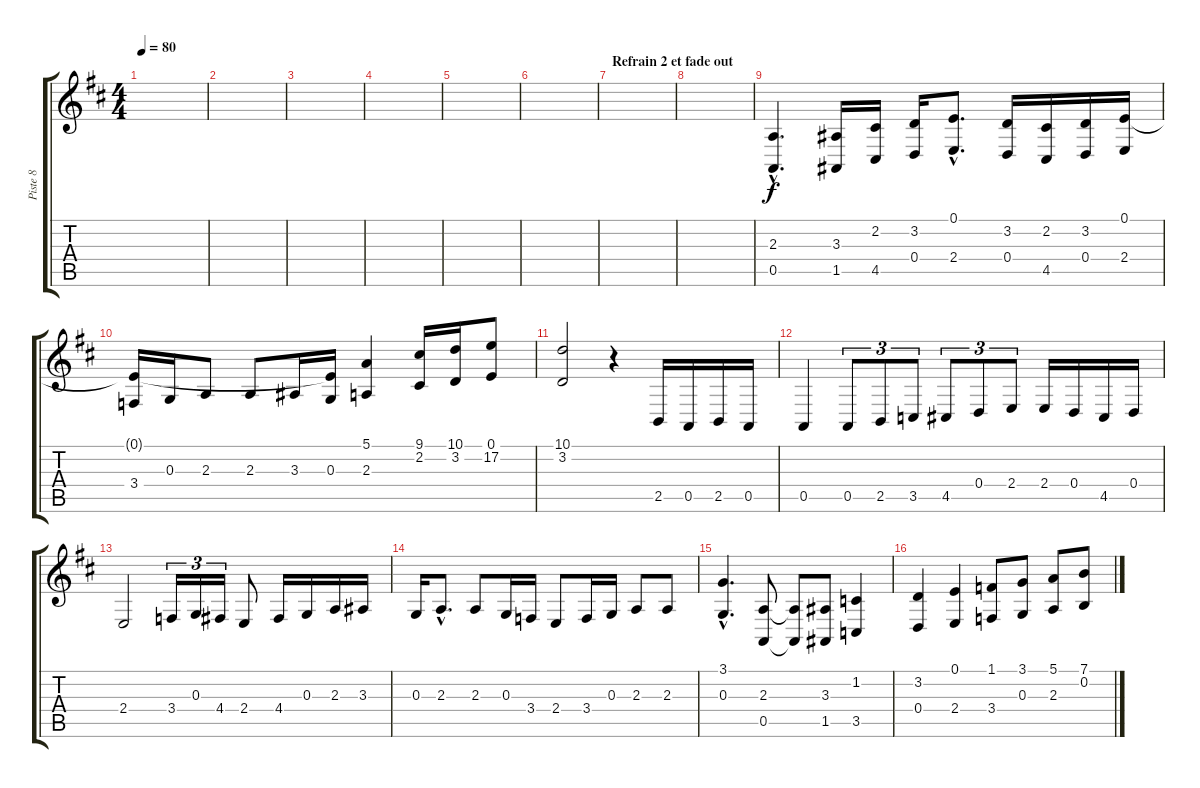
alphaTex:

\track ("Piste 8" "Piste 8") {instrument stringensemble1}
\staff {score tabs}
\tuning (E4 B3 G3 D3 A2 E2) {hide}
\ts (4 4)
\tempo 80
\clef g2
\ks d
|
|
|
|
|
|
\section ("" "Refrain 2 et fade out")
|
|
(2.3{hac} 0.5{hac}).4{d} (3.3 1.5).16 (2.2 4.5).16 (3.2 0.4).16 (0.1{hac} 2.4{hac}).8{d} (3.2 0.4).16 (2.2 4.5).16 (3.2 0.4).16 (0.1 2.4).16 |
(0.1{t} 3.4).16 0.3.16 2.3.8 2.3.8 3.3.16 (0.1{t} 0.3).16 (5.1 2.3).4 (9.1 2.2).16 (10.1 3.2).16 (0.1 17.2).8 |
(10.1 3.2).2 r.4 2.5.16 0.5.16 2.5.16 0.5.16 |
0.5.4 0.5.8{tu (3 2)} 2.5.8{tu (3 2)} 3.5.8{tu (3 2)} 4.5.8{tu (3 2)} 0.4.8{tu (3 2)} 2.4.8{tu (3 2)} 2.4.16 0.4.16 4.5.16 0.4.16 |
2.4.2 3.4.16{tu (3 2)} 0.3.16{tu (3 2)} 4.4.16{tu (3 2)} 2.4.8 4.4.16 0.3.16 2.3.16 3.3.16 |
0.3.16 2.3{hac}.8{d} 2.3.8 0.3.16 3.4.16 2.4.8 3.4.16 0.3.16 2.3.8 2.3.8 |
(3.1{hac} 0.3{hac}).4{d} (2.3 0.5).8 (2.3{t} 0.5{t}).8 (3.3 1.5).8 (1.2 3.5).4 |
(3.2 0.4).4 (0.1 2.4).4 (1.1 3.4).8 (3.1 0.3).8 (5.1 2.3).8 (7.1 0.2).8
